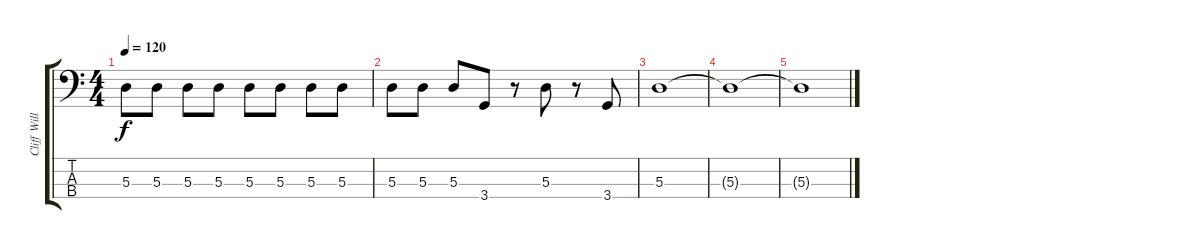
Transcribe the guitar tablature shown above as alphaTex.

\track ("Cliff Williams" "Cliff Will") {instrument electricbassfinger}
\staff {score tabs}
\tuning (G2 D2 A1 E1) {hide}
\ts (4 4)
\tempo 120
\clef f4
\ks c
5.3.8{dy f} 5.3.8 5.3.8 5.3.8 5.3.8 5.3.8 5.3.8 5.3.8 |
5.3.8 5.3.8 5.3.8 3.4.8 r.8 5.3.8 r.8 3.4.8 |
5.3.1 |
5.3{t}.1 |
5.3{t}.1
